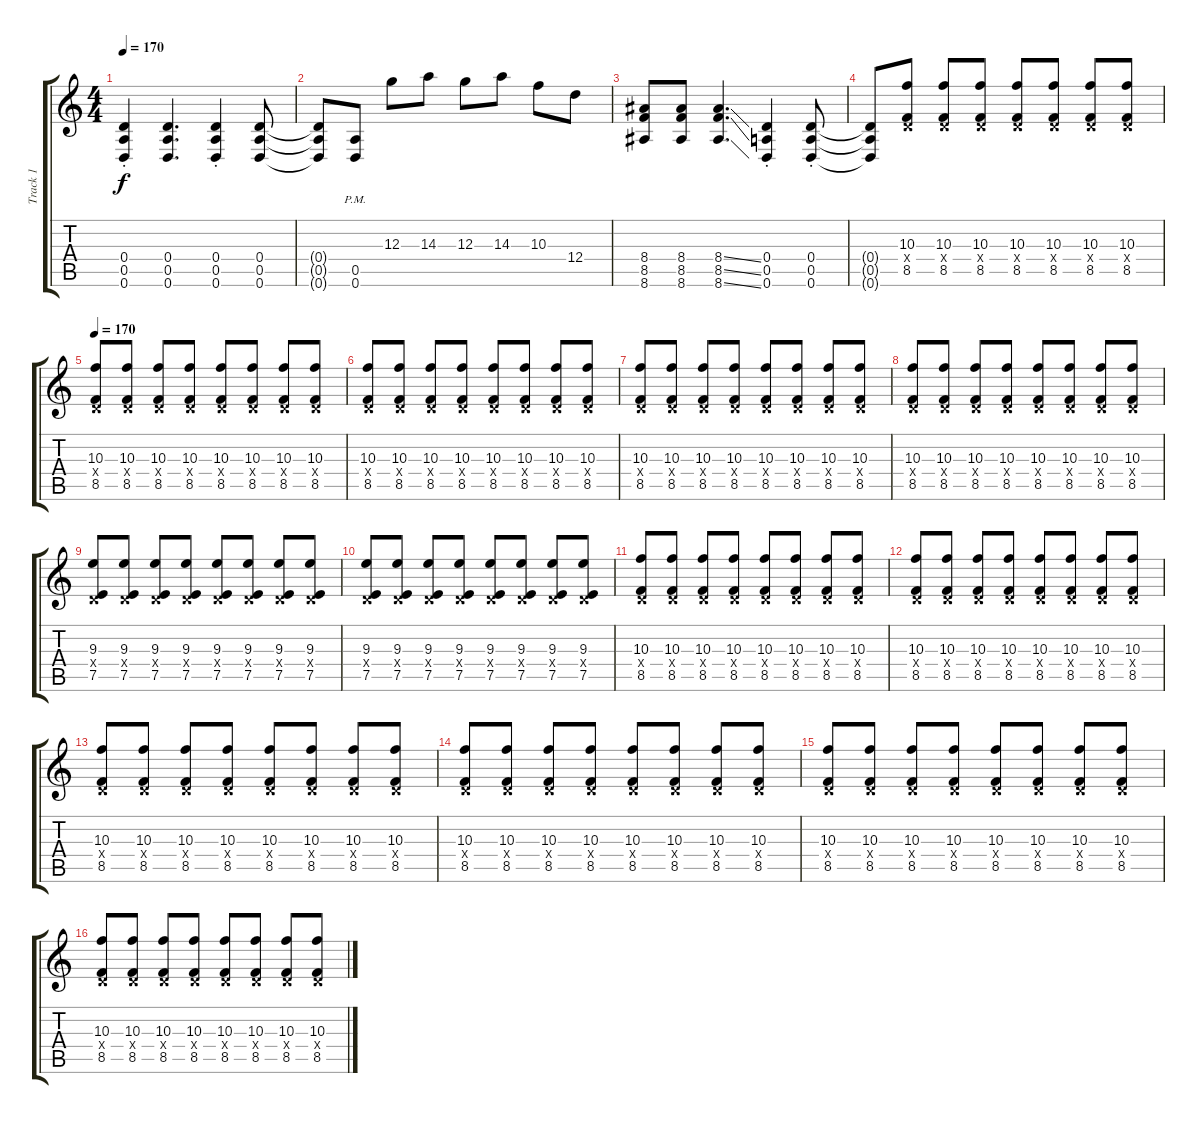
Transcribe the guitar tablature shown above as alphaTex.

\track ("Track 1" "Track 1") {instrument distortionguitar}
\staff {score tabs}
\tuning (E4 B3 G3 D3 A2 D2) {hide}
\ts (4 4)
\tempo 170
\clef g2
\ks c
(0.4{st} 0.5{st} 0.6{st}).4{dy f} (0.4 0.5 0.6).4{d} (0.4{st} 0.5{st} 0.6{st}).4 (0.4 0.5 0.6).8 |
(0.4{t} 0.5{t} 0.6{t}).8 (0.5{pm} 0.6{pm}).8 12.3.8 14.3.8 12.3.8 14.3.8 10.3.8 12.4.8 |
(8.4 8.5 8.6).8 (8.4 8.5 8.6).8 (8.4{ss} 8.5{ss} 8.6{ss}).4{d} (0.4{st} 0.5{st} 0.6{st}).4 (0.4{st} 0.5{st} 0.6{st}).8 |
(0.4{t} 0.5{t} 0.6{t}).8 (10.3 0.4{x} 8.5).8 (10.3 0.4{x} 8.5).8 (10.3 0.4{x} 8.5).8 (10.3 0.4{x} 8.5).8 (10.3 0.4{x} 8.5).8 (10.3 0.4{x} 8.5).8 (10.3 0.4{x} 8.5).8 |
\tempo 170
(10.3 0.4{x} 8.5).8 (10.3 0.4{x} 8.5).8 (10.3 0.4{x} 8.5).8 (10.3 0.4{x} 8.5).8 (10.3 0.4{x} 8.5).8 (10.3 0.4{x} 8.5).8 (10.3 0.4{x} 8.5).8 (10.3 0.4{x} 8.5).8 |
(10.3 0.4{x} 8.5).8 (10.3 0.4{x} 8.5).8 (10.3 0.4{x} 8.5).8 (10.3 0.4{x} 8.5).8 (10.3 0.4{x} 8.5).8 (10.3 0.4{x} 8.5).8 (10.3 0.4{x} 8.5).8 (10.3 0.4{x} 8.5).8 |
(10.3 0.4{x} 8.5).8 (10.3 0.4{x} 8.5).8 (10.3 0.4{x} 8.5).8 (10.3 0.4{x} 8.5).8 (10.3 0.4{x} 8.5).8 (10.3 0.4{x} 8.5).8 (10.3 0.4{x} 8.5).8 (10.3 0.4{x} 8.5).8 |
(10.3 0.4{x} 8.5).8 (10.3 0.4{x} 8.5).8 (10.3 0.4{x} 8.5).8 (10.3 0.4{x} 8.5).8 (10.3 0.4{x} 8.5).8 (10.3 0.4{x} 8.5).8 (10.3 0.4{x} 8.5).8 (10.3 0.4{x} 8.5).8 |
(9.3 0.4{x} 7.5).8 (9.3 0.4{x} 7.5).8 (9.3 0.4{x} 7.5).8 (9.3 0.4{x} 7.5).8 (9.3 0.4{x} 7.5).8 (9.3 0.4{x} 7.5).8 (9.3 0.4{x} 7.5).8 (9.3 0.4{x} 7.5).8 |
(9.3 0.4{x} 7.5).8 (9.3 0.4{x} 7.5).8 (9.3 0.4{x} 7.5).8 (9.3 0.4{x} 7.5).8 (9.3 0.4{x} 7.5).8 (9.3 0.4{x} 7.5).8 (9.3 0.4{x} 7.5).8 (9.3 0.4{x} 7.5).8 |
(10.3 0.4{x} 8.5).8 (10.3 0.4{x} 8.5).8 (10.3 0.4{x} 8.5).8 (10.3 0.4{x} 8.5).8 (10.3 0.4{x} 8.5).8 (10.3 0.4{x} 8.5).8 (10.3 0.4{x} 8.5).8 (10.3 0.4{x} 8.5).8 |
(10.3 0.4{x} 8.5).8 (10.3 0.4{x} 8.5).8 (10.3 0.4{x} 8.5).8 (10.3 0.4{x} 8.5).8 (10.3 0.4{x} 8.5).8 (10.3 0.4{x} 8.5).8 (10.3 0.4{x} 8.5).8 (10.3 0.4{x} 8.5).8 |
(10.3 0.4{x} 8.5).8 (10.3 0.4{x} 8.5).8 (10.3 0.4{x} 8.5).8 (10.3 0.4{x} 8.5).8 (10.3 0.4{x} 8.5).8 (10.3 0.4{x} 8.5).8 (10.3 0.4{x} 8.5).8 (10.3 0.4{x} 8.5).8 |
(10.3 0.4{x} 8.5).8 (10.3 0.4{x} 8.5).8 (10.3 0.4{x} 8.5).8 (10.3 0.4{x} 8.5).8 (10.3 0.4{x} 8.5).8 (10.3 0.4{x} 8.5).8 (10.3 0.4{x} 8.5).8 (10.3 0.4{x} 8.5).8 |
(10.3 0.4{x} 8.5).8 (10.3 0.4{x} 8.5).8 (10.3 0.4{x} 8.5).8 (10.3 0.4{x} 8.5).8 (10.3 0.4{x} 8.5).8 (10.3 0.4{x} 8.5).8 (10.3 0.4{x} 8.5).8 (10.3 0.4{x} 8.5).8 |
(10.3 0.4{x} 8.5).8 (10.3 0.4{x} 8.5).8 (10.3 0.4{x} 8.5).8 (10.3 0.4{x} 8.5).8 (10.3 0.4{x} 8.5).8 (10.3 0.4{x} 8.5).8 (10.3 0.4{x} 8.5).8 (10.3 0.4{x} 8.5).8
